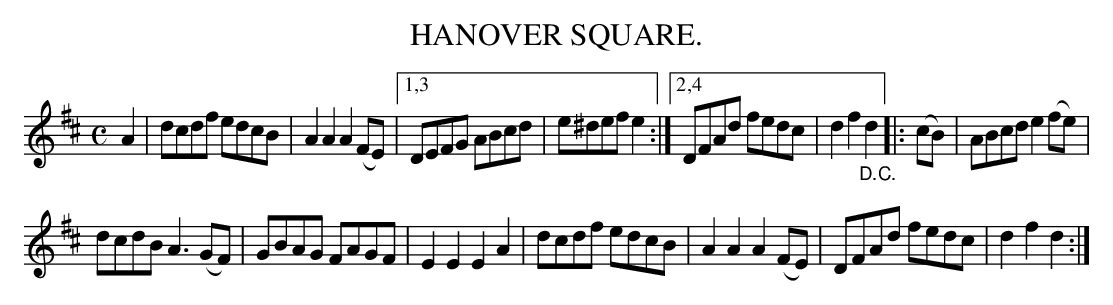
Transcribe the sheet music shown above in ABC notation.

X:1
T: HANOVER SQUARE.
M: C
L: 1/8
K: D
A2 | dcdf edcB | A2A2 A2(FE) |\
[1,3 DEFG ABcd | e^def e2 :|\
[2,4 DFAd fedc | d2f2"_D.C."d2 |:\
(cB) |\
ABcd e2(fe) |
dcdB A3(GF) |\
GBAG FAGF | E2E2 E2A2 |\
dcdf edcB | A2A2 A2(FE) |\
DFAd fedc | d2f2d2 :|
